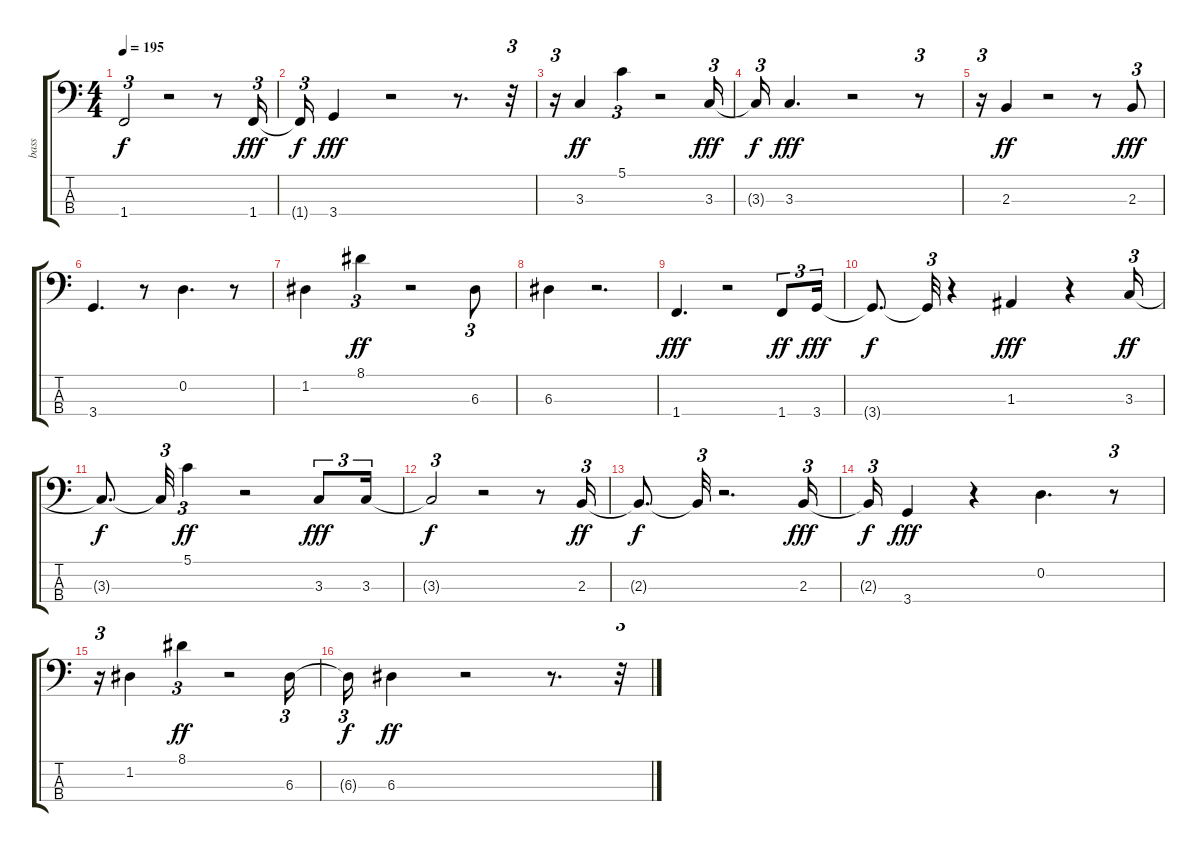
\track ("bass" "bass") {mute instrument slapbass1}
\staff {score tabs}
\tuning (G2 D2 A1 E1) {hide}
\ts (4 4)
\tempo 195
\clef f4
\ks c
1.4{t}.2{tu (3 2) dy f} r.2 r.8 1.4.16{tu (3 2) dy fff} |
1.4{t}.16{tu (3 2) dy f} 3.4.4{dy fff} r.2 r.8{d} r.32{tu (3 2)} |
r.16{tu (3 2)} 3.3.4{dy ff} 5.1.4{tu (3 2)} r.2 3.3.16{tu (3 2) dy fff} |
3.3{t}.16{tu (3 2) dy f} 3.3.4{d dy fff} r.2 r.8{tu (3 2)} |
r.16{tu (3 2)} 2.3.4{dy ff} r.2 r.8 2.3.8{tu (3 2) dy fff} |
3.4.4{d} r.8 0.2.4{d} r.8 |
1.2.4 8.1.4{tu (3 2) dy ff} r.2 6.3.8{tu (3 2)} |
6.3.4 r.2{d} |
1.4.4{d dy fff} r.2 1.4.8{tu (3 2) dy ff} 3.4.16{tu (3 2) dy fff} |
3.4{t}.8{d dy f} 3.4{t}.32{tu (3 2)} r.4 1.3.4{dy fff} r.4 3.3.16{tu (3 2) dy ff} |
3.3{t}.8{d dy f} 3.3{t}.32{tu (3 2)} 5.1.4{tu (3 2) dy ff} r.2 3.3.8{tu (3 2) dy fff} 3.3.16{tu (3 2)} |
3.3{t}.2{tu (3 2) dy f} r.2 r.8 2.3.16{tu (3 2) dy ff} |
2.3{t}.8{d dy f} 2.3{t}.32{tu (3 2)} r.2{d} 2.3.16{tu (3 2) dy fff} |
2.3{t}.16{tu (3 2) dy f} 3.4.4{dy fff} r.4 0.2.4{d} r.8{tu (3 2)} |
r.16{tu (3 2)} 1.2.4 8.1.4{tu (3 2) dy ff} r.2 6.3.16{tu (3 2)} |
6.3{t}.16{tu (3 2) dy f} 6.3.4{dy ff} r.2 r.8{d} r.32{tu (3 2)}
